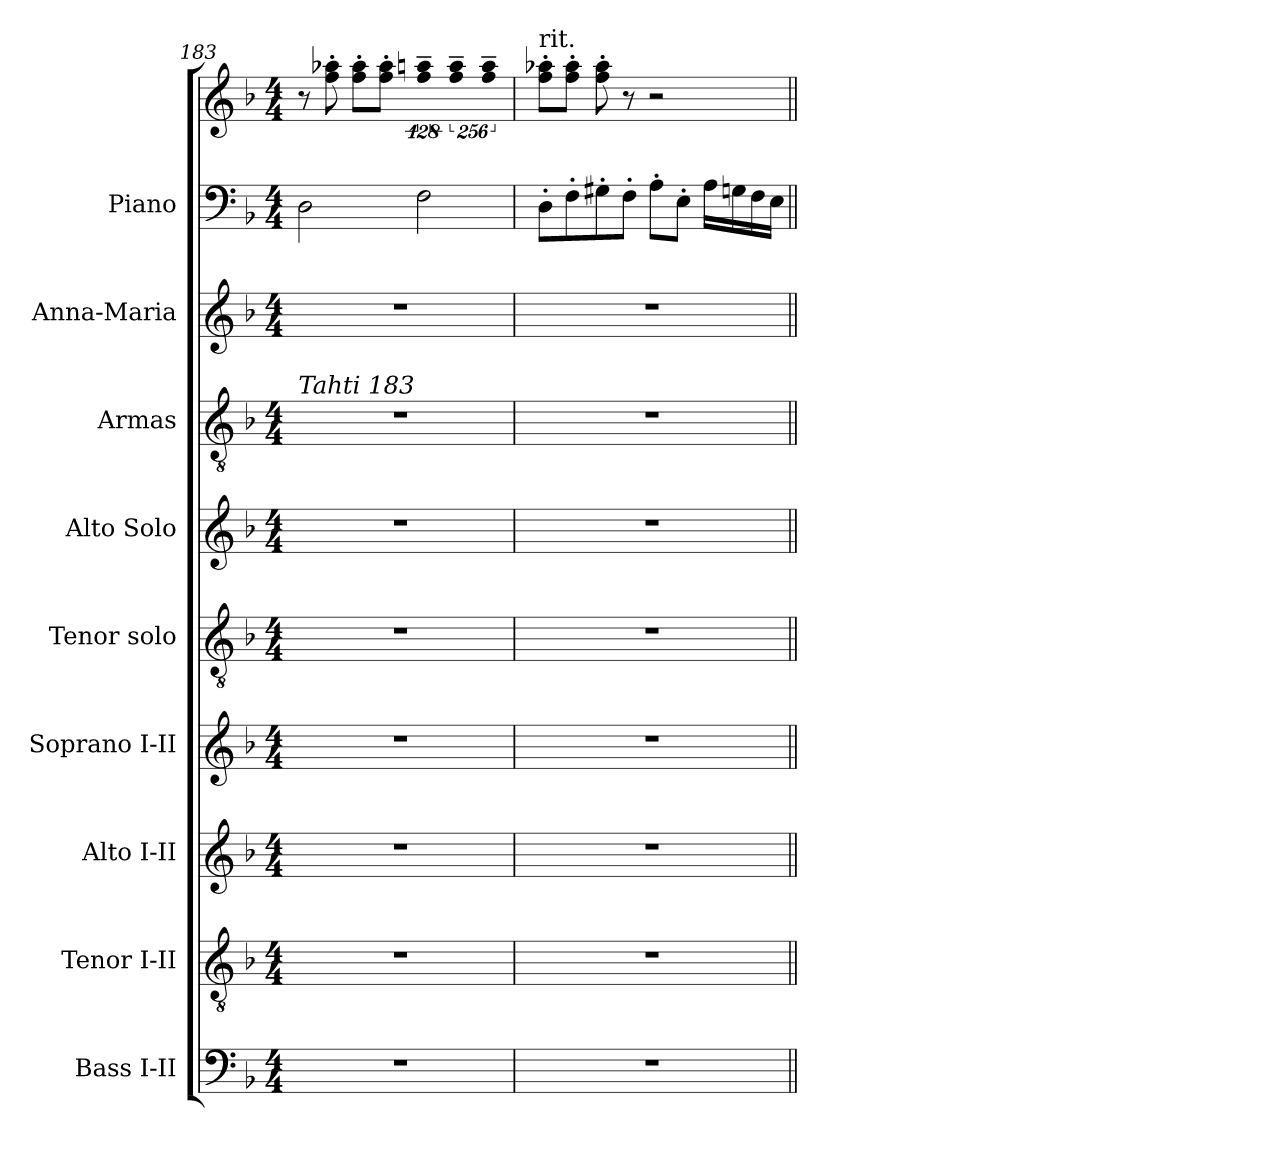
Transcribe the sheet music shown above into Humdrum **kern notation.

**kern	**kern	**kern	**kern	**kern	**kern	**kern	**kern	**kern	**kern
*part9	*part8	*part7	*part6	*part5	*part4	*part3	*part2	*part1	*part1
*staff10	*staff9	*staff8	*staff7	*staff6	*staff5	*staff4	*staff3	*staff2	*staff1
*I"Bass I-II	*I"Tenor I-II	*I"Alto I-II	*I"Soprano I-II	*I"Tenor solo	*I"Alto Solo	*I"Armas	*I"Anna-Maria	*I"Piano	*
*I'B.	*I'T.	*I'A.	*I'S.	*I'T. Solo	*I'A. Solo	*I'Armas	*I'A-M	*I'Pno.	*
*clefF4	*clefGv2	*clefG2	*clefG2	*clefGv2	*clefG2	*clefGv2	*clefG2	*clefF4	*clefG2
*	*ITrd7c12	*	*	*ITrd7c12	*	*ITrd7c12	*	*	*
*k[b-]	*k[b-]	*k[b-]	*k[b-]	*k[b-]	*k[b-]	*k[b-]	*k[b-]	*k[b-]	*k[b-]
*F:	*F:	*F:	*F:	*F:	*F:	*F:	*F:	*F:	*F:
*M4/4	*M4/4	*M4/4	*M4/4	*M4/4	*M4/4	*M4/4	*M4/4	*M4/4	*M4/4
=183	=183	=183	=183	=183	=183	=183	=183	=183	=183
!	!	!	!	!	!	!LO:TX:a:i:t=Tahti 183	!	!	!
1r	1r	1r	1r	1r	1r	1r	1r	2Di\	8r
.	.	.	.	.	.	.	.	.	8ffi\' 8aa-Xi'
.	.	.	.	.	.	.	.	.	8ffi\' 8aa-i'L
.	.	.	.	.	.	.	.	.	8ffi\' 8aa-i'J
!	!	!	!	!	!	!	!	!	!LO:N:vis=4
.	.	.	.	.	.	.	.	2Fi\	512%85ffi\~ 512%85aani~
!	!	!	!	!	!	!	!	!	!LO:N:vis=4
.	.	.	.	.	.	.	.	.	1024%171ffi\~ 1024%171aai~
!	!	!	!	!	!	!	!	!	!LO:N:vis=4
.	.	.	.	.	.	.	.	.	1024%171ffi\~ 1024%171aai~
=184	=184	=184	=184	=184	=184	=184	=184	=184	=184
!	!	!	!	!	!	!	!	!	!LO:TX:t=rit.
1r	1r	1r	1r	1r	1r	1r	1r	8D'i\L	8ffi\' 8aa-Xi'L
.	.	.	.	.	.	.	.	8F'i\	8ffi\' 8aa-i'J
.	.	.	.	.	.	.	.	8G#X'i\	8ffi\' 8aa-i'
.	.	.	.	.	.	.	.	8F'i\J	8r
.	.	.	.	.	.	.	.	8A'i\L	2r
.	.	.	.	.	.	.	.	8E'i\J	.
.	.	.	.	.	.	.	.	16Ai\LL	.
.	.	.	.	.	.	.	.	16Gni\	.
.	.	.	.	.	.	.	.	16Fi\	.
.	.	.	.	.	.	.	.	16Ei\JJ	.
=||	=||	=||	=||	=||	=||	=||	=||	=||	=||
*-	*-	*-	*-	*-	*-	*-	*-	*-	*-
